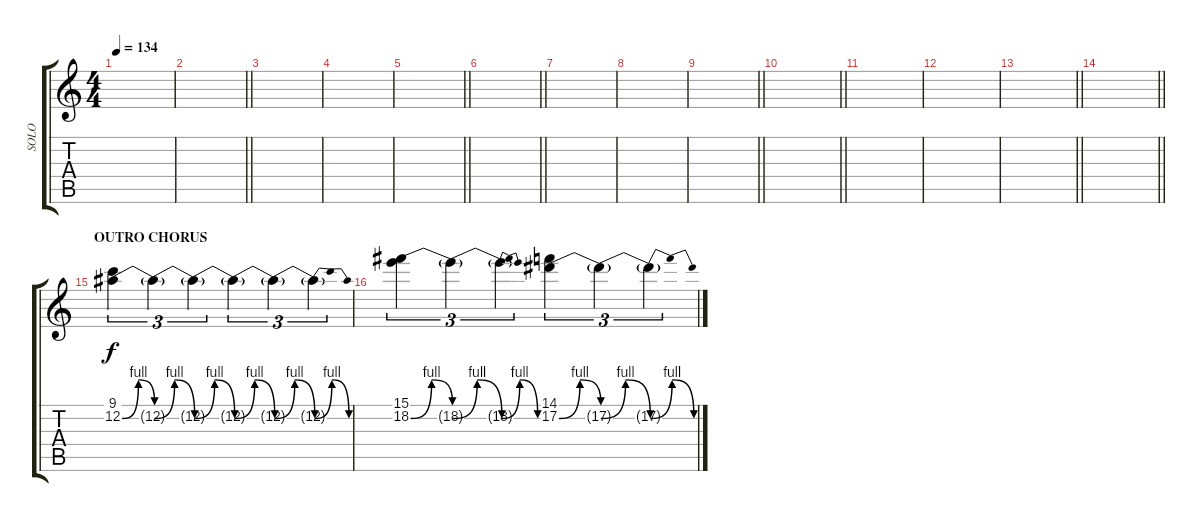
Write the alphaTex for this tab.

\track ("SOLO" "SOLO") {instrument overdrivenguitar}
\staff {score tabs}
\tuning (Eb4 Bb3 Gb3 Db3 Ab2 Eb2) {hide}
\ts (4 4)
\tempo 134
\clef g2
\ks c
|
\barLineRight lightlight
|
|
|
\barLineRight lightlight
|
\barLineRight lightlight
|
|
|
\barLineRight lightlight
|
\barLineRight lightlight
|
|
|
\barLineRight lightlight
|
\barLineRight lightlight
|
\section ("" "OUTRO CHORUS")
(9.1 12.2{be (bendrelease 0 0 16 4 44 4 60 0)}).4{tu (3 2)} 12.2{be (bendrelease 0 0 15 4 45 4 60 0) t}.4{tu (3 2)} 12.2{be (bendrelease 0 0 20 4 45 4 60 0) t}.4{tu (3 2)} 12.2{be (bendrelease 0 0 15 4 45 4 60 0) t}.4{tu (3 2)} 12.2{be (bendrelease 0 0 15 4 46 4 60 0) t}.4{tu (3 2)} 12.2{be (bendrelease 0 0 15 4 45 4 60 0) t}.4{tu (3 2)} |
(15.1 18.2{be (bendrelease 0 0 16 4 44 4 60 0)}).4{tu (3 2)} 18.2{be (bendrelease 0 0 15 4 45 4 60 0) t}.4{tu (3 2)} 18.2{be (bendrelease 0 0 15 4 45 4 60 0) t}.4{tu (3 2)} (14.1 17.2{be (bendrelease 0 0 15 4 45 4 60 0)}).4{tu (3 2)} 17.2{be (bendrelease 0 0 15 4 45 4 60 0) t}.4{tu (3 2)} 17.2{be (bendrelease 0 0 15 4 45 4 60 0) t}.4{tu (3 2)}
